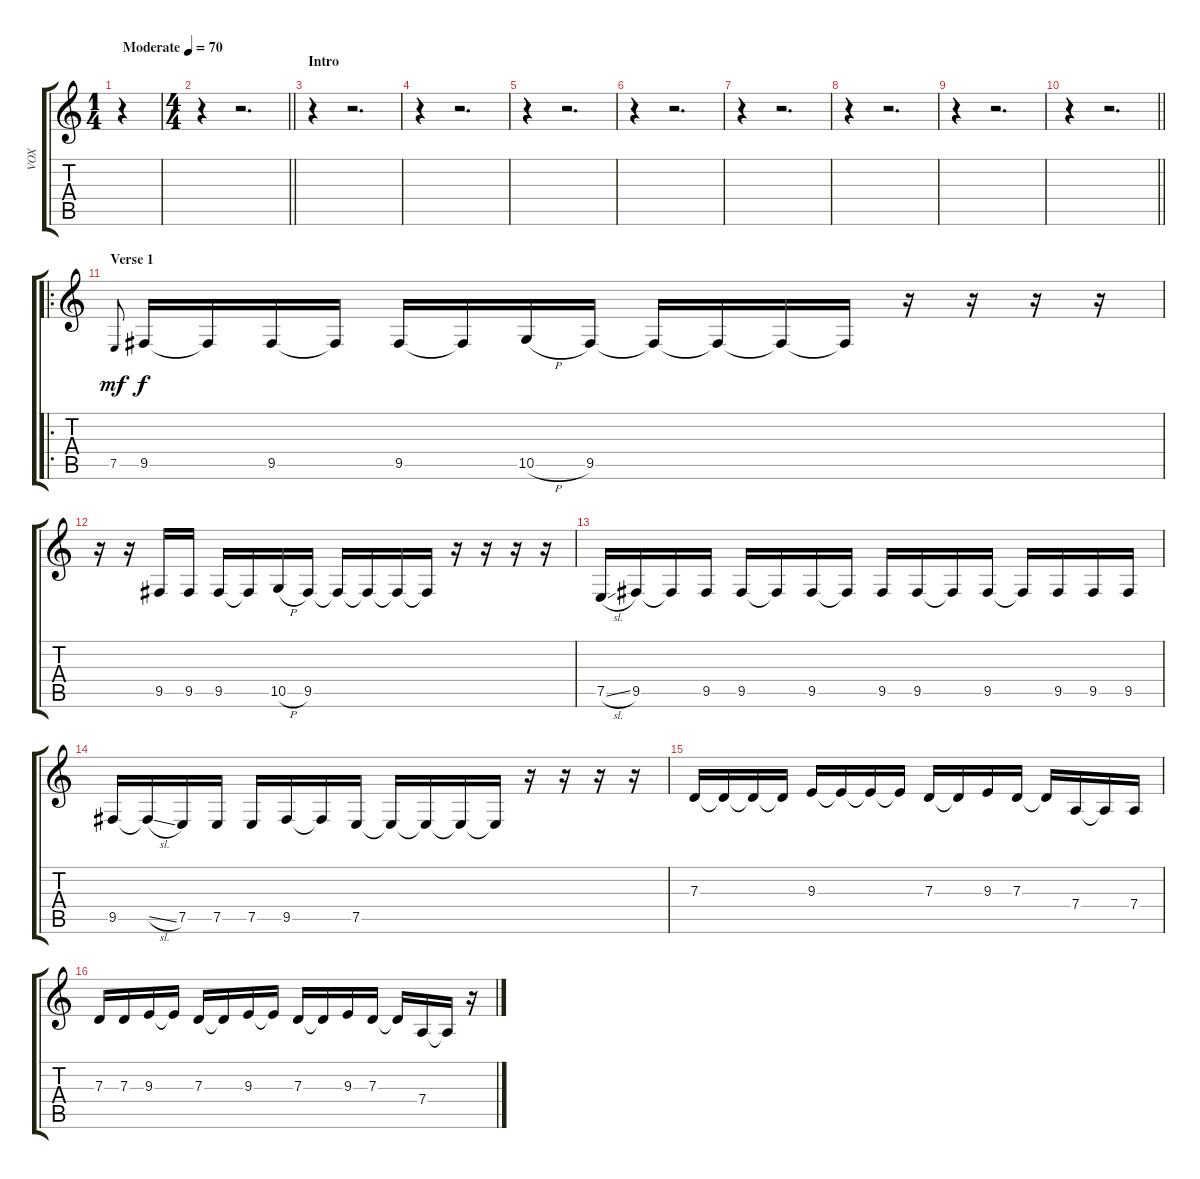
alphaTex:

\track ("VOX" "VOX") {instrument synthvoice}
\staff {score tabs}
\tuning (E4 B3 G3 D3 A2 E2) {hide}
\voice
\ts (1 4)
\tempo (70 "Moderate")
\clef g2
\ks c
r.4{dy mf instrument synthvoice} |
\ts (4 4)
\barLineRight lightlight
r.4 r.2{d} |
\section ("" "Intro")
r.4 r.2{d} |
r.4 r.2{d} |
r.4 r.2{d} |
r.4 r.2{d} |
r.4 r.2{d} |
r.4 r.2{d} |
r.4 r.2{d} |
\barLineRight lightlight
r.4 r.2{d} |
\ro
\section ("" "Verse 1")
7.5.8{gr onbeat} 9.5.16{dy f} 9.5{t}.16 9.5.16 9.5{t}.16 9.5.16 9.5{t}.16 10.5{h}.16 9.5.16 9.5{t}.16 9.5{t}.16 9.5{t}.16 9.5{t}.16 r.16 r.16 r.16 r.16 |
r.16 r.16 9.5.16 9.5.16 9.5.16 9.5{t}.16 10.5{h}.16 9.5.16 9.5{t}.16 9.5{t}.16 9.5{t}.16 9.5{t}.16 r.16 r.16 r.16 r.16 |
7.5{sl}.16 9.5.16 9.5{t}.16 9.5.16 9.5.16 9.5{t}.16 9.5.16 9.5{t}.16 9.5.16 9.5.16 9.5{t}.16 9.5.16 9.5{t}.16 9.5.16 9.5.16 9.5.16 |
9.5.16 9.5{sl t}.16 7.5.16 7.5.16 7.5.16 9.5.16 9.5{t}.16 7.5.16 7.5{t}.16 7.5{t}.16 7.5{t}.16 7.5{t}.16 r.16 r.16 r.16 r.16 |
7.3.16 7.3{t}.16 7.3{t}.16 7.3{t}.16 9.3.16 9.3{t}.16 9.3{t}.16 9.3{t}.16 7.3.16 7.3{t}.16 9.3.16 7.3.16 7.3{t}.16 7.4.16 7.4{t}.16 7.4.16 |
7.3.16 7.3.16 9.3.16 9.3{t}.16 7.3.16 7.3{t}.16 9.3.16 9.3{t}.16 7.3.16 7.3{t}.16 9.3.16 7.3.16 7.3{t}.16 7.4.16 7.4{t}.16 r.16
\voice
\clef g2
\ottava regular
\simile none
\ks c
r.4{dy f} |
\barLineRight lightlight
|
|
|
|
|
|
|
|
\barLineRight lightlight
|
|
|
|
|
|
